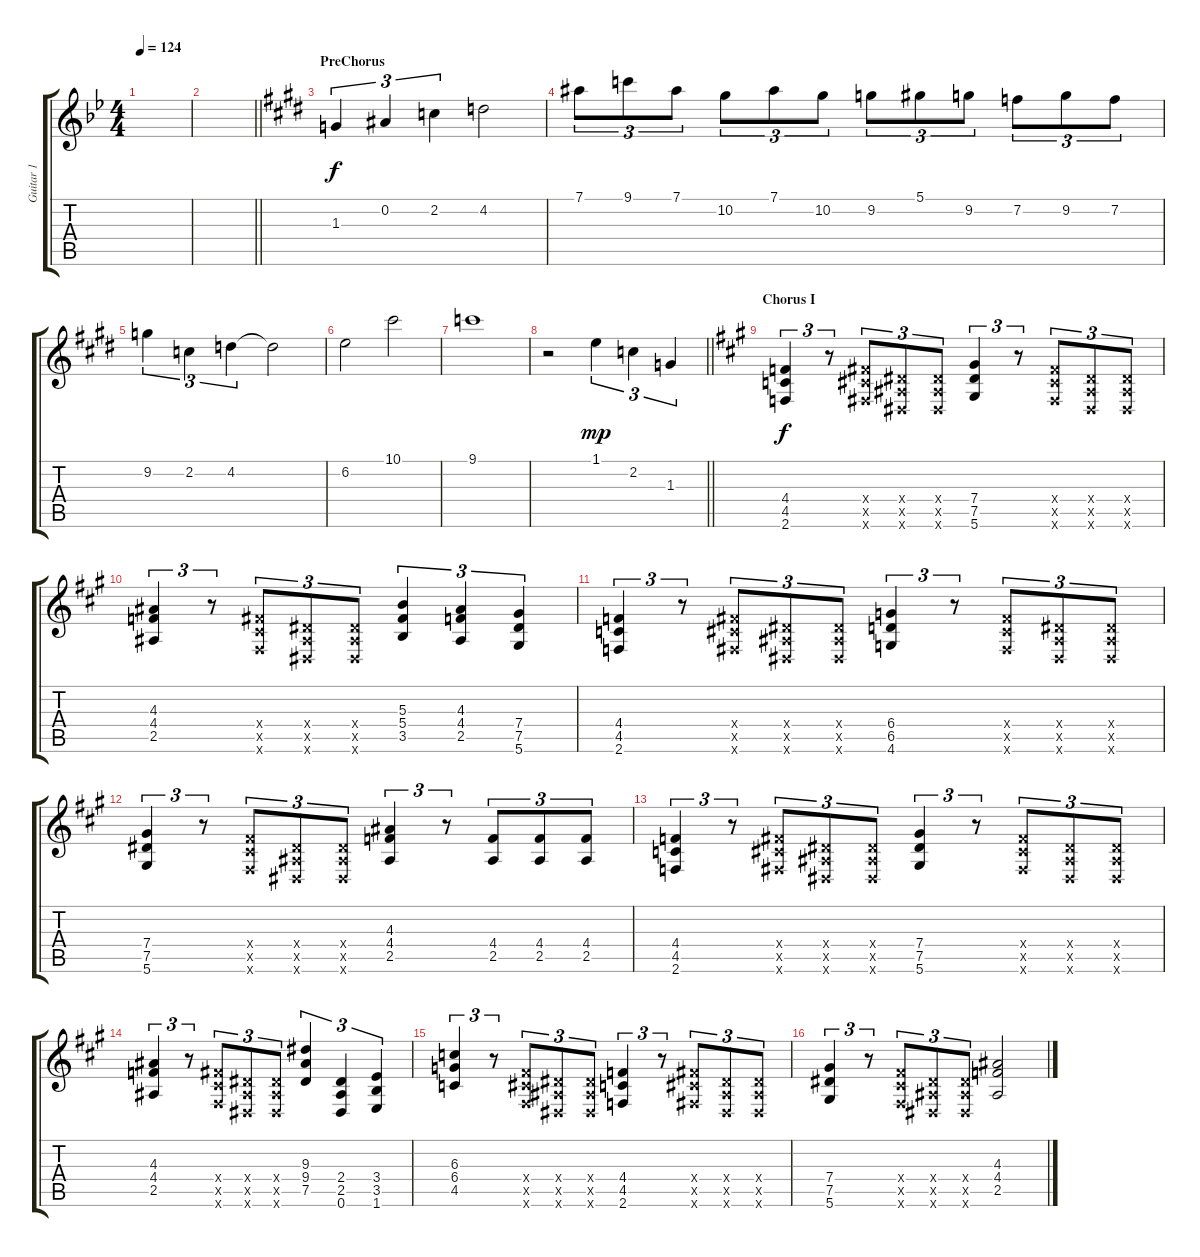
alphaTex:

\track ("Guitar 1" "Guitar 1") {instrument electricguitarclean}
\staff {score tabs}
\tuning (Eb4 Bb3 Gb3 Db3 Ab2 Eb2) {hide}
\ts (4 4)
\tempo 124
\clef g2
\ks bb
|
\barLineRight lightlight
|
\section ("" "PreChorus")
\ks e
1.3.4{tu (3 2)} 0.2.4{tu (3 2)} 2.2.4{tu (3 2)} 4.2.2 |
7.1.8{tu (3 2)} 9.1.8{tu (3 2)} 7.1.8{tu (3 2)} 10.2.8{tu (3 2)} 7.1.8{tu (3 2)} 10.2.8{tu (3 2)} 9.2.8{tu (3 2)} 5.1.8{tu (3 2)} 9.2.8{tu (3 2)} 7.2.8{tu (3 2)} 9.2.8{tu (3 2)} 7.2.8{tu (3 2)} |
9.2.4{tu (3 2)} 2.2.4{tu (3 2)} 4.2.4{tu (3 2)} 4.2{t}.2 |
6.2.2 10.1.2 |
9.1.1 |
\barLineRight lightlight
r.2 1.1.4{tu (3 2) dy mp} 2.2.4{tu (3 2)} 1.3.4{tu (3 2)} |
\section ("" "Chorus I")
\ks a
(4.4 4.5 2.6).4{tu (3 2) dy f instrument distortionguitar} r.8{tu (3 2)} (5.4{x} 5.5{x} 3.6{x}).8{tu (3 2)} (2.4{x} 2.5{x} 0.6{x}).8{tu (3 2)} (2.4{x} 2.5{x} 0.6{x}).8{tu (3 2)} (7.4 7.5 5.6).4{tu (3 2)} r.8{tu (3 2)} (5.4{x} 5.5{x} 3.6{x}).8{tu (3 2)} (2.4{x} 2.5{x} 0.6{x}).8{tu (3 2)} (2.4{x} 2.5{x} 0.6{x}).8{tu (3 2)} |
(4.3 4.4 2.5).4{tu (3 2)} r.8{tu (3 2)} (5.4{x} 5.5{x} 3.6{x}).8{tu (3 2)} (2.4{x} 2.5{x} 0.6{x}).8{tu (3 2)} (2.4{x} 2.5{x} 0.6{x}).8{tu (3 2)} (5.3 5.4 3.5).4{tu (3 2)} (4.3 4.4 2.5).4{tu (3 2)} (7.4 7.5 5.6).4{tu (3 2)} |
(4.4 4.5 2.6).4{tu (3 2)} r.8{tu (3 2)} (5.4{x} 5.5{x} 3.6{x}).8{tu (3 2)} (2.4{x} 2.5{x} 0.6{x}).8{tu (3 2)} (2.4{x} 2.5{x} 0.6{x}).8{tu (3 2)} (6.4 6.5 4.6).4{tu (3 2)} r.8{tu (3 2)} (5.4{x} 5.5{x} 3.6{x}).8{tu (3 2)} (2.4{x} 2.5{x} 0.6{x}).8{tu (3 2)} (2.4{x} 2.5{x} 0.6{x}).8{tu (3 2)} |
(7.4 7.5 5.6).4{tu (3 2)} r.8{tu (3 2)} (5.4{x} 5.5{x} 3.6{x}).8{tu (3 2)} (2.4{x} 2.5{x} 0.6{x}).8{tu (3 2)} (2.4{x} 2.5{x} 0.6{x}).8{tu (3 2)} (4.3 4.4 2.5).4{tu (3 2)} r.8{tu (3 2)} (4.4 2.5).8{tu (3 2)} (4.4 2.5).8{tu (3 2)} (4.4 2.5).8{tu (3 2)} |
(4.4 4.5 2.6).4{tu (3 2)} r.8{tu (3 2)} (5.4{x} 5.5{x} 3.6{x}).8{tu (3 2)} (2.4{x} 2.5{x} 0.6{x}).8{tu (3 2)} (2.4{x} 2.5{x} 0.6{x}).8{tu (3 2)} (7.4 7.5 5.6).4{tu (3 2)} r.8{tu (3 2)} (5.4{x} 5.5{x} 3.6{x}).8{tu (3 2)} (2.4{x} 2.5{x} 0.6{x}).8{tu (3 2)} (2.4{x} 2.5{x} 0.6{x}).8{tu (3 2)} |
(4.3 4.4 2.5).4{tu (3 2)} r.8{tu (3 2)} (5.4{x} 5.5{x} 3.6{x}).8{tu (3 2)} (2.4{x} 2.5{x} 0.6{x}).8{tu (3 2)} (2.4{x} 2.5{x} 0.6{x}).8{tu (3 2)} (9.3 9.4 7.5).4{tu (3 2)} (2.4 2.5 0.6).4{tu (3 2)} (3.4 3.5 1.6).4{tu (3 2)} |
(6.3 6.4 4.5).4{tu (3 2)} r.8{tu (3 2)} (5.4{x} 5.5{x} 3.6{x}).8{tu (3 2)} (2.4{x} 2.5{x} 0.6{x}).8{tu (3 2)} (2.4{x} 2.5{x} 0.6{x}).8{tu (3 2)} (4.4 4.5 2.6).4{tu (3 2)} r.8{tu (3 2)} (5.4{x} 5.5{x} 3.6{x}).8{tu (3 2)} (2.4{x} 2.5{x} 0.6{x}).8{tu (3 2)} (2.4{x} 2.5{x} 0.6{x}).8{tu (3 2)} |
(7.4 7.5 5.6).4{tu (3 2)} r.8{tu (3 2)} (5.4{x} 5.5{x} 3.6{x}).8{tu (3 2)} (2.4{x} 2.5{x} 0.6{x}).8{tu (3 2)} (2.4{x} 2.5{x} 0.6{x}).8{tu (3 2)} (4.3 4.4 2.5).2
